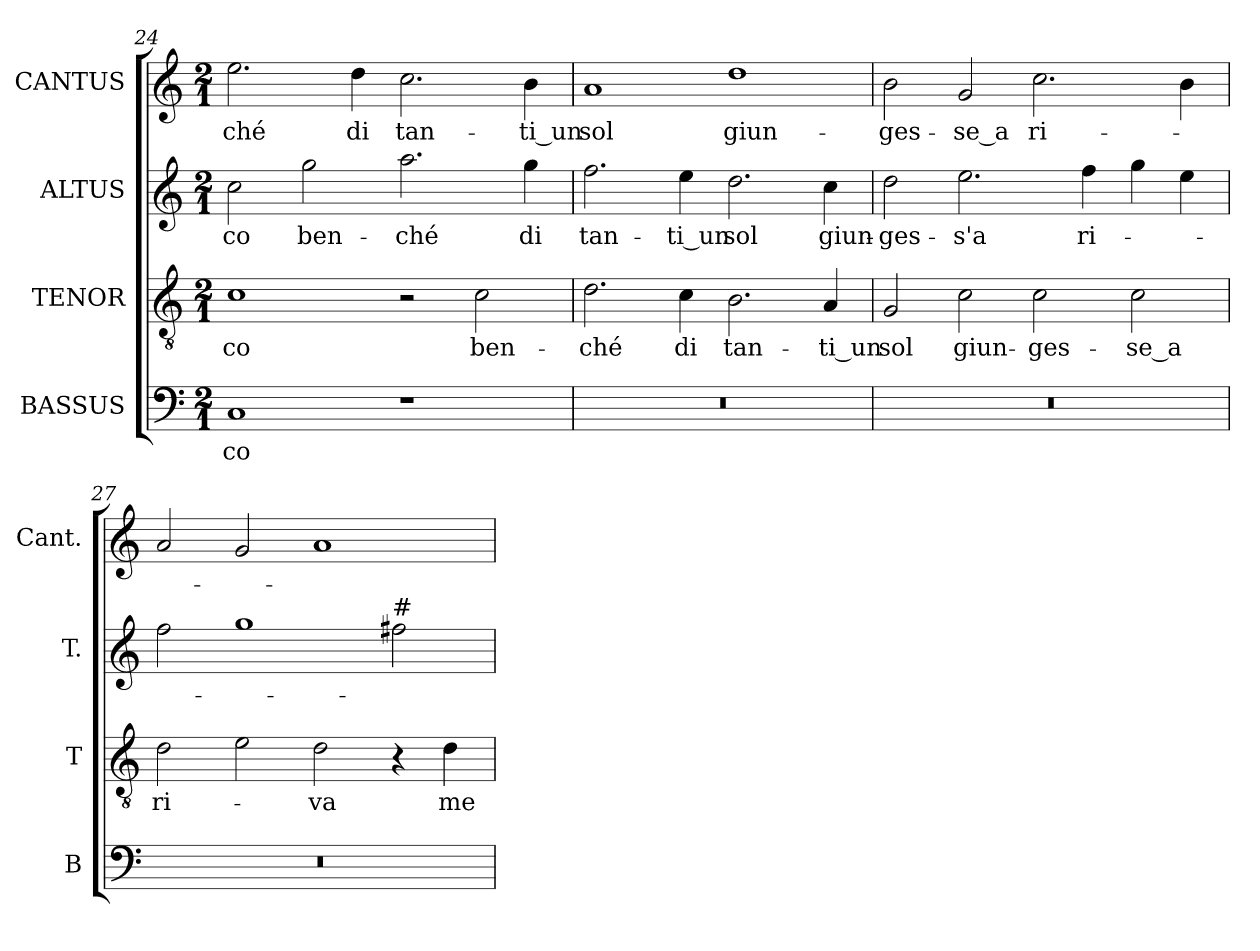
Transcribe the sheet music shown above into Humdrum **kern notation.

**kern	**text	**kern	**text	**kern	**text	**kern	**text
*part4	*part4	*part3	*part3	*part2	*part2	*part1	*part1
*staff4	*staff4	*staff3	*staff3	*staff2	*staff2	*staff1	*staff1
*I"BASSUS	*	*I"TENOR	*	*I"ALTUS	*	*I"CANTUS	*
*I'B	*	*I'T	*	*I'T.	*	*I'Cant.	*
*clefF4	*	*clefGv2	*	*clefG2	*	*clefG2	*
*	*	*ITrd7c12	*	*ITrd7c12	*	*	*
*k[]	*	*k[]	*	*k[]	*	*k[]	*
*C:	*	*C:	*	*C:	*	*C:	*
*M2/1	*	*M2/1	*	*M2/1	*	*M2/1	*
=24	=24	=24	=24	=24	=24	=24	=24
!	!LO:LY:b:color=#000000	!	!	!	!	!	!
!	!	!	!LO:LY:b:color=#000000	!	!	!	!
!	!	!	!	!	!LO:LY:b:color=#000000	!	!
!	!	!	!	!	!	!	!LO:LY:b:color=#000000
1Ci	-co	1Ci	-co	2ci\	-co	2.eei\	-ché
!	!	!	!	!	!LO:LY:b:color=#000000	!	!
.	.	.	.	2gi\	ben-	.	.
!	!	!	!	!	!	!	!LO:LY:b:color=#000000
.	.	.	.	.	.	4ddi\	di
!	!	!	!	!	!LO:LY:b:color=#000000	!	!
!	!	!	!	!	!	!	!LO:LY:b:color=#000000
1r	.	2r	.	2.ai\	-ché	2.cci\	tan-
!	!	!	!LO:LY:b:color=#000000	!	!	!	!
.	.	2Ci\	ben-	.	.	.	.
!	!	!	!	!	!LO:LY:b:color=#000000	!	!
!	!	!	!	!	!	!	!LO:LY:b:color=#000000
.	.	.	.	4gi\	di	4bi\	-ti_un
!!LO:LB:g=z
=25	=25	=25	=25	=25	=25	=25	=25
!LO:N:vis=1	!	!	!	!	!	!	!
!	!	!	!LO:LY:b:color=#000000	!	!	!	!
!	!	!	!	!	!LO:LY:b:color=#000000	!	!
!	!	!	!	!	!	!	!LO:LY:b:color=#000000
0r	.	2.Di\	-ché	2.fi\	tan-	1ai	sol
!	!	!	!LO:LY:b:color=#000000	!	!	!	!
!	!	!	!	!	!LO:LY:b:color=#000000	!	!
.	.	4Ci\	di	4ei\	-ti_un	.	.
!	!	!	!LO:LY:b:color=#000000	!	!	!	!
!	!	!	!	!	!LO:LY:b:color=#000000	!	!
!	!	!	!	!	!	!	!LO:LY:b:color=#000000
.	.	2.BBi\	tan-	2.di\	sol	1ddi	giun-
!	!	!	!LO:LY:b:color=#000000	!	!	!	!
!	!	!	!	!	!LO:LY:b:color=#000000	!	!
.	.	4AAi/	-ti_un	4ci\	giun-	.	.
=26	=26	=26	=26	=26	=26	=26	=26
!LO:N:vis=1	!	!	!	!	!	!	!
!	!	!	!LO:LY:b:color=#000000	!	!	!	!
!	!	!	!	!	!LO:LY:b:color=#000000	!	!
!	!	!	!	!	!	!	!LO:LY:b:color=#000000
0r	.	2GGi/	sol	2di\	-ges-	2bi\	-ges-
!	!	!	!LO:LY:b:color=#000000	!	!	!	!
!	!	!	!	!	!LO:LY:b:color=#000000	!	!
!	!	!	!	!	!	!	!LO:LY:b:color=#000000
.	.	2Ci\	giun-	2.ei\	-s'a	2gi/	-se_a
!	!	!	!LO:LY:b:color=#000000	!	!	!	!
!	!	!	!	!	!	!	!LO:LY:b:color=#000000
.	.	2Ci\	-ges-	.	.	2.cci\	ri-
!	!	!	!	!	!LO:LY:b:color=#000000	!	!
.	.	.	.	4fi\	ri-	.	.
!	!	!	!LO:LY:b:color=#000000	!	!	!	!
.	.	2Ci\	-se_a	4gi\	.	.	.
.	.	.	.	4ei\	.	4bi\	.
=27	=27	=27	=27	=27	=27	=27	=27
!LO:N:vis=1	!	!	!	!	!	!	!
!	!	!	!LO:LY:b:color=#000000	!	!	!	!
0r	.	2Di\	ri-	2fi\	.	2ai/	.
.	.	2Ei\	.	1gi	.	2gi/	.
!	!	!	!LO:LY:b:color=#000000	!	!	!	!
.	.	2Di\	-va	.	.	1ai	.
!	!	!	!	!LO:TX:a:t=#	!	!	!
.	.	4r	.	2f#i\	.	.	.
!	!	!	!LO:LY:b:color=#000000	!	!	!	!
.	.	4Di\	me	.	.	.	.
=	=	=	=	=	=	=	=
*-	*-	*-	*-	*-	*-	*-	*-
